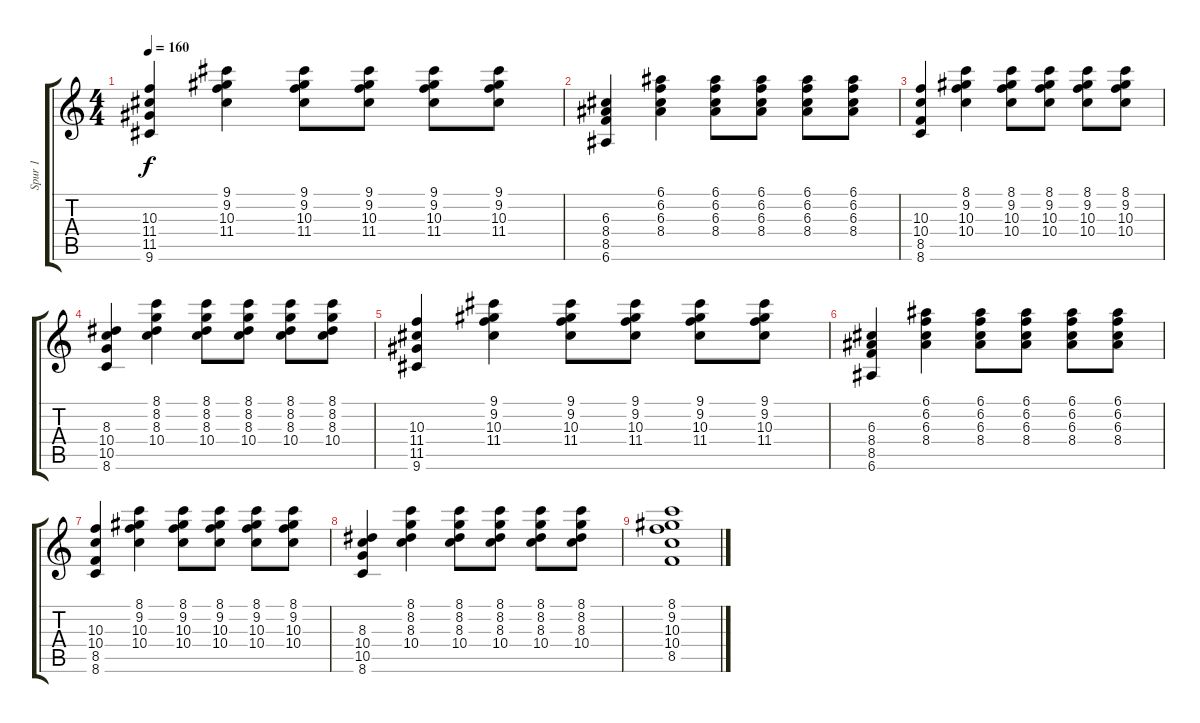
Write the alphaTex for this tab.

\track ("Spur 1" "Spur 1") {instrument distortionguitar}
\staff {score tabs}
\tuning (E4 B3 G3 D3 A2 E2) {hide}
\ts (4 4)
\tempo 160
\clef g2
\ks c
(10.3 11.4 11.5 9.6).4{dy f} (9.1 9.2 10.3 11.4).4 (9.1 9.2 10.3 11.4).8 (9.1 9.2 10.3 11.4).8 (9.1 9.2 10.3 11.4).8 (9.1 9.2 10.3 11.4).8 |
(6.3 8.4 8.5 6.6).4 (6.1 6.2 6.3 8.4).4 (6.1 6.2 6.3 8.4).8 (6.1 6.2 6.3 8.4).8 (6.1 6.2 6.3 8.4).8 (6.1 6.2 6.3 8.4).8 |
(10.3 10.4 8.5 8.6).4 (8.1 9.2 10.3 10.4).4 (8.1 9.2 10.3 10.4).8 (8.1 9.2 10.3 10.4).8 (8.1 9.2 10.3 10.4).8 (8.1 9.2 10.3 10.4).8 |
(8.3 10.4 10.5 8.6).4 (8.1 8.2 8.3 10.4).4 (8.1 8.2 8.3 10.4).8 (8.1 8.2 8.3 10.4).8 (8.1 8.2 8.3 10.4).8 (8.1 8.2 8.3 10.4).8 |
(10.3 11.4 11.5 9.6).4 (9.1 9.2 10.3 11.4).4 (9.1 9.2 10.3 11.4).8 (9.1 9.2 10.3 11.4).8 (9.1 9.2 10.3 11.4).8 (9.1 9.2 10.3 11.4).8 |
(6.3 8.4 8.5 6.6).4 (6.1 6.2 6.3 8.4).4 (6.1 6.2 6.3 8.4).8 (6.1 6.2 6.3 8.4).8 (6.1 6.2 6.3 8.4).8 (6.1 6.2 6.3 8.4).8 |
(10.3 10.4 8.5 8.6).4 (8.1 9.2 10.3 10.4).4 (8.1 9.2 10.3 10.4).8 (8.1 9.2 10.3 10.4).8 (8.1 9.2 10.3 10.4).8 (8.1 9.2 10.3 10.4).8 |
(8.3 10.4 10.5 8.6).4 (8.1 8.2 8.3 10.4).4 (8.1 8.2 8.3 10.4).8 (8.1 8.2 8.3 10.4).8 (8.1 8.2 8.3 10.4).8 (8.1 8.2 8.3 10.4).8 |
(8.1 9.2 10.3 10.4 8.5).1
